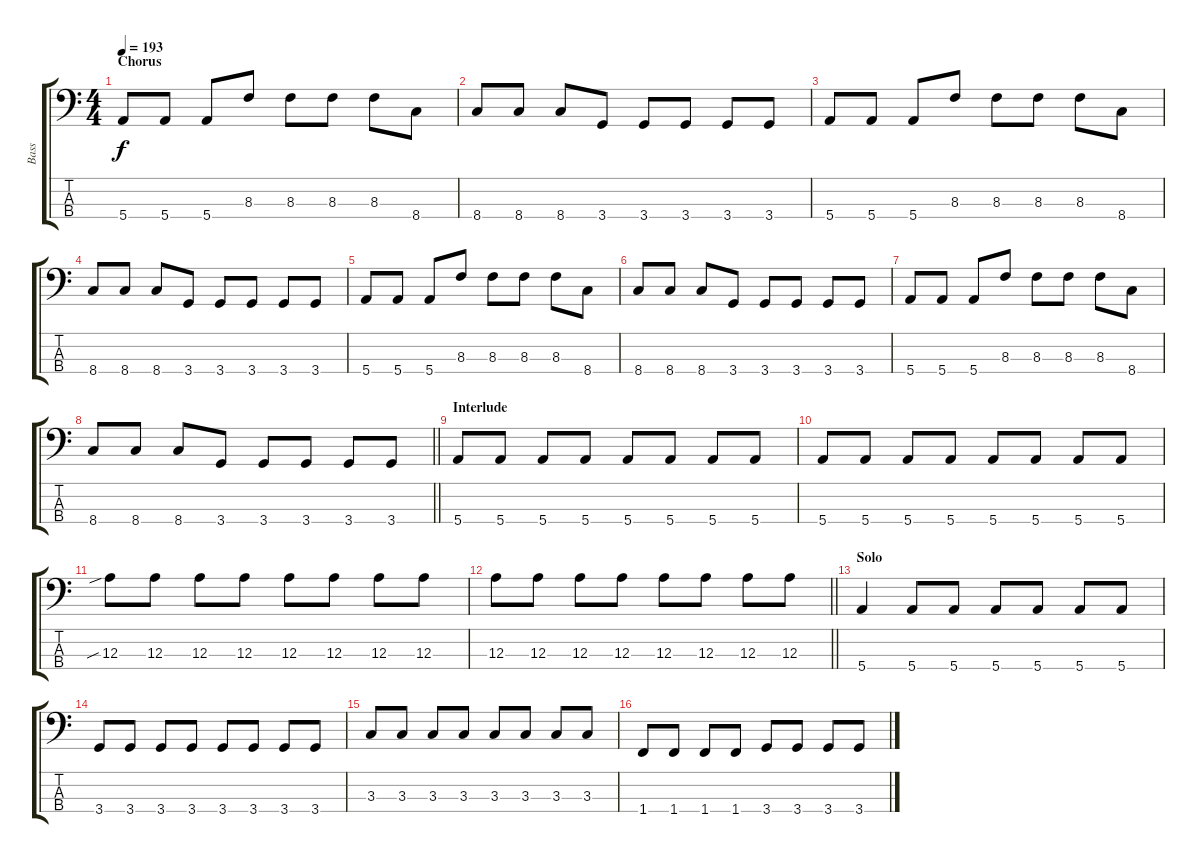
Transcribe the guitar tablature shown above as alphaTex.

\track ("Bass" "Bass") {instrument electricbasspick}
\staff {score tabs}
\tuning (G2 D2 A1 E1) {hide}
\ts (4 4)
\section ("" "Chorus")
\tempo 193
\clef f4
\ks c
5.4.8{dy f} 5.4.8 5.4.8 8.3.8 8.3.8 8.3.8 8.3.8 8.4.8 |
8.4.8 8.4.8 8.4.8 3.4.8 3.4.8 3.4.8 3.4.8 3.4.8 |
5.4.8 5.4.8 5.4.8 8.3.8 8.3.8 8.3.8 8.3.8 8.4.8 |
8.4.8 8.4.8 8.4.8 3.4.8 3.4.8 3.4.8 3.4.8 3.4.8 |
5.4.8 5.4.8 5.4.8 8.3.8 8.3.8 8.3.8 8.3.8 8.4.8 |
8.4.8 8.4.8 8.4.8 3.4.8 3.4.8 3.4.8 3.4.8 3.4.8 |
5.4.8 5.4.8 5.4.8 8.3.8 8.3.8 8.3.8 8.3.8 8.4.8 |
\barLineRight lightlight
8.4.8 8.4.8 8.4.8 3.4.8 3.4.8 3.4.8 3.4.8 3.4.8 |
\section ("" "Interlude")
5.4.8 5.4.8 5.4.8 5.4.8 5.4.8 5.4.8 5.4.8 5.4.8 |
5.4.8 5.4.8 5.4.8 5.4.8 5.4.8 5.4.8 5.4.8 5.4.8 |
12.3{sib}.8 12.3.8 12.3.8 12.3.8 12.3.8 12.3.8 12.3.8 12.3.8 |
\barLineRight lightlight
12.3.8 12.3.8 12.3.8 12.3.8 12.3.8 12.3.8 12.3.8 12.3.8 |
\section ("" "Solo")
5.4.4 5.4.8 5.4.8 5.4.8 5.4.8 5.4.8 5.4.8 |
3.4.8 3.4.8 3.4.8 3.4.8 3.4.8 3.4.8 3.4.8 3.4.8 |
3.3.8 3.3.8 3.3.8 3.3.8 3.3.8 3.3.8 3.3.8 3.3.8 |
1.4.8 1.4.8 1.4.8 1.4.8 3.4.8 3.4.8 3.4.8 3.4.8
